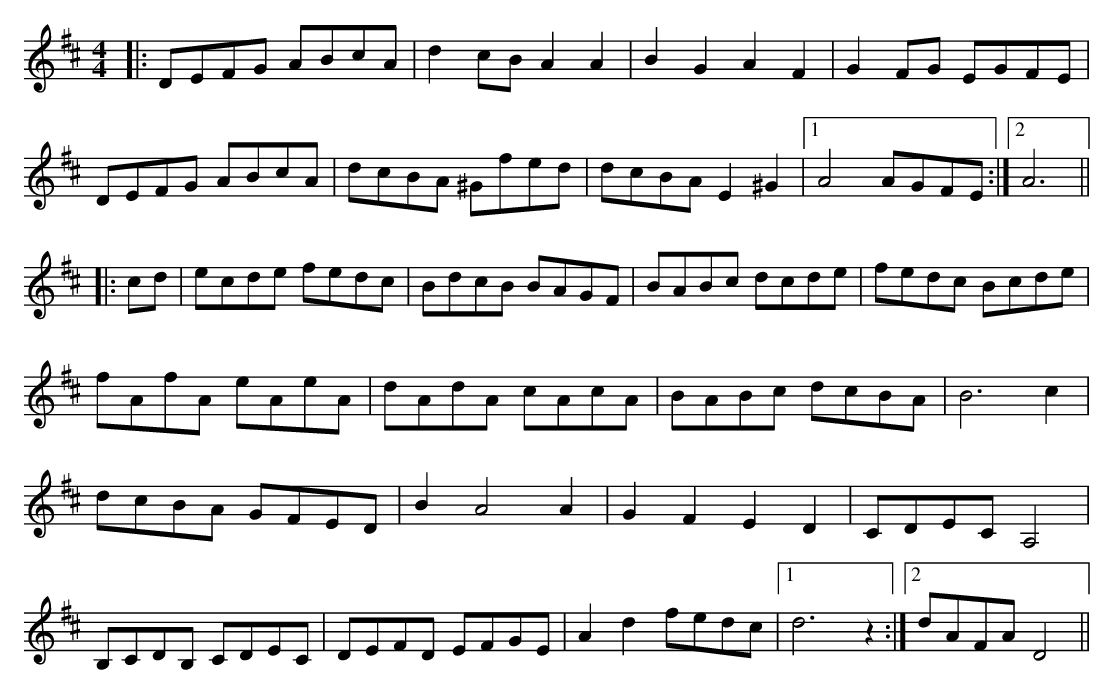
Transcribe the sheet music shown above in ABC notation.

X:1
M:4/4
K:D
|: DEFG ABcA|d2cB A2 A2|B2G2 A2F2|G2FG EGFE|
DEFG ABcA|dcBA ^Gfed|dcBA E2^G2|1 A4 AGFE:|2 A6||
|:cd|ecde fedc|BdcB BAGF|BABc dcde|fedc Bcde|
fAfA eAeA|dAdA cAcA|BABc dcBA|B6c2|
dcBA GFED|B2A4A2|G2F2E2D2|CDEC A,4|
B,CDB, CDEC|DEFD EFGE|A2d2 fedc|1 d6z2:|2 dAFAD4||
